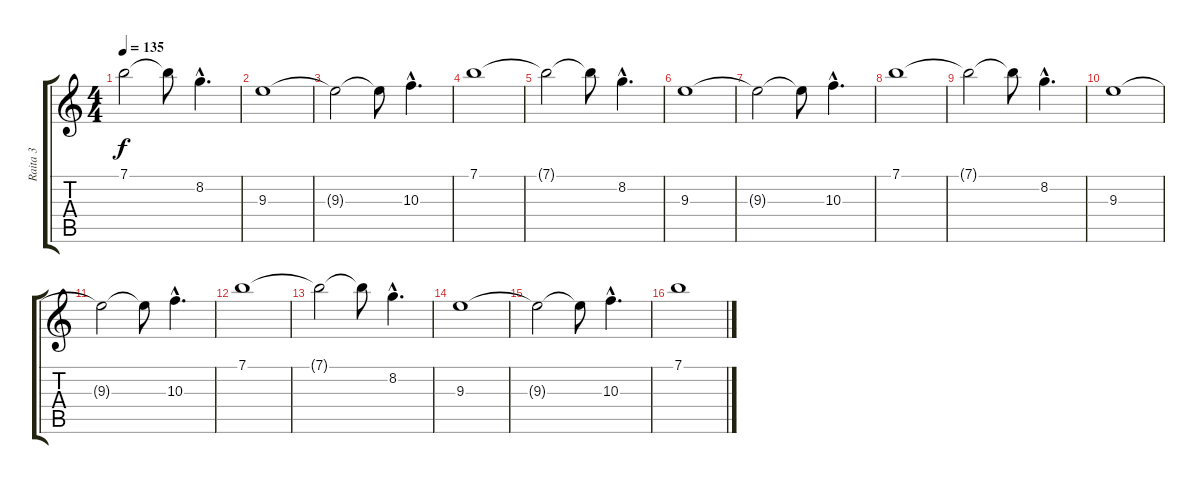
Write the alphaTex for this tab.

\track ("Raita 3" "Raita 3") {instrument distortionguitar}
\staff {score tabs}
\tuning (E4 B3 G3 D3 A2 E2) {hide}
\ts (4 4)
\tempo 135
\clef g2
\ks c
7.1{t}.2{dy f} 7.1{t}.8 8.2{hac}.4{d} |
9.3.1 |
9.3{t}.2 9.3{t}.8 10.3{hac}.4{d} |
7.1.1{instrument drawbarorgan} |
7.1{t}.2 7.1{t}.8 8.2{hac}.4{d} |
9.3.1 |
9.3{t}.2 9.3{t}.8 10.3{hac}.4{d} |
7.1.1{instrument drawbarorgan} |
7.1{t}.2 7.1{t}.8 8.2{hac}.4{d} |
9.3.1 |
9.3{t}.2 9.3{t}.8 10.3{hac}.4{d} |
7.1.1{instrument drawbarorgan} |
7.1{t}.2 7.1{t}.8 8.2{hac}.4{d} |
9.3.1 |
9.3{t}.2 9.3{t}.8 10.3{hac}.4{d} |
7.1.1{instrument drawbarorgan}
